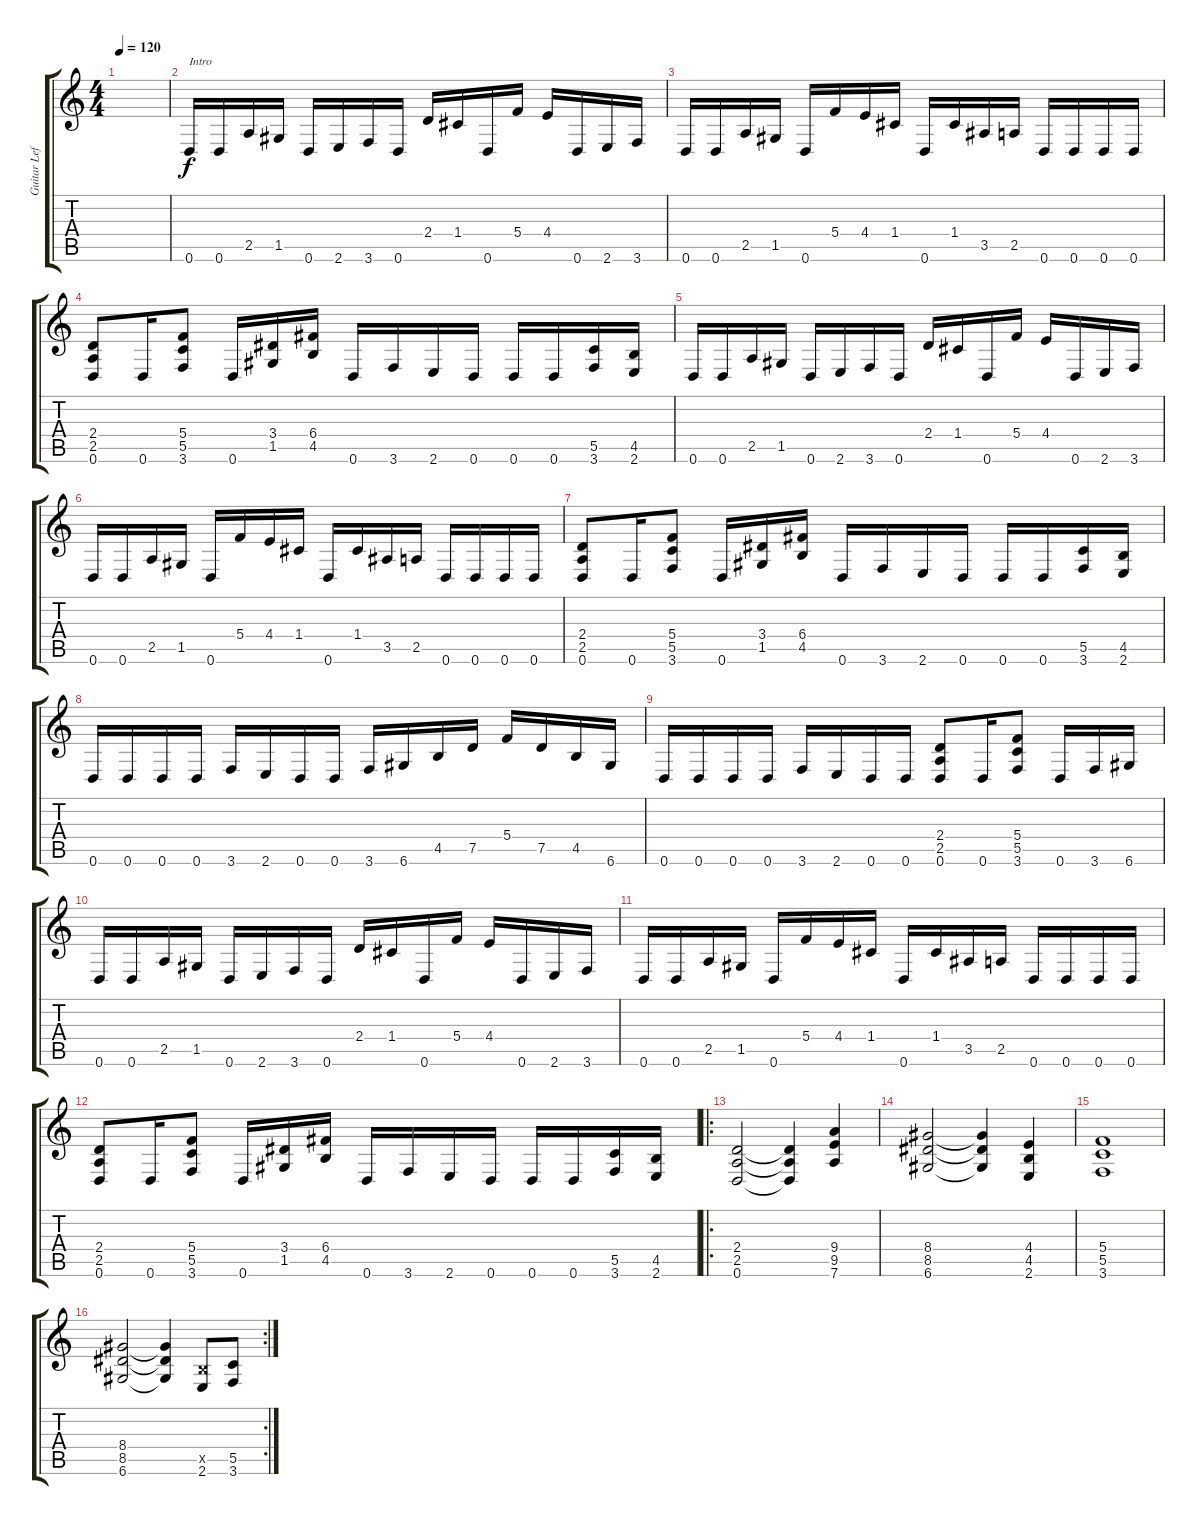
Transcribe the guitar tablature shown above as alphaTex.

\track ("Guitar Left" "Guitar Lef") {instrument overdrivenguitar}
\staff {score tabs}
\tuning (D4 A3 F3 C3 G2 D2) {hide}
\ts (4 4)
\tempo 120
\clef g2
\ks c
|
0.6.16{txt "Intro"} 0.6.16 2.5.16 1.5.16 0.6.16 2.6.16 3.6.16 0.6.16 2.4.16 1.4.16 0.6.16 5.4.16 4.4.16 0.6.16 2.6.16 3.6.16 |
0.6.16 0.6.16 2.5.16 1.5.16 0.6.16 5.4.16 4.4.16 1.4.16 0.6.16 1.4.16 3.5.16 2.5.16 0.6.16 0.6.16 0.6.16 0.6.16 |
(2.4 2.5 0.6).8 0.6.16 (5.4 5.5 3.6).8 0.6.16 (3.4 1.5).16 (6.4 4.5).16 0.6.16 3.6.16 2.6.16 0.6.16 0.6.16 0.6.16 (5.5 3.6).16 (4.5 2.6).16 |
0.6.16 0.6.16 2.5.16 1.5.16 0.6.16 2.6.16 3.6.16 0.6.16 2.4.16 1.4.16 0.6.16 5.4.16 4.4.16 0.6.16 2.6.16 3.6.16 |
0.6.16 0.6.16 2.5.16 1.5.16 0.6.16 5.4.16 4.4.16 1.4.16 0.6.16 1.4.16 3.5.16 2.5.16 0.6.16 0.6.16 0.6.16 0.6.16 |
(2.4 2.5 0.6).8 0.6.16 (5.4 5.5 3.6).8 0.6.16 (3.4 1.5).16 (6.4 4.5).16 0.6.16 3.6.16 2.6.16 0.6.16 0.6.16 0.6.16 (5.5 3.6).16 (4.5 2.6).16 |
0.6.16 0.6.16 0.6.16 0.6.16 3.6.16 2.6.16 0.6.16 0.6.16 3.6.16 6.6.16 4.5.16 7.5.16 5.4.16 7.5.16 4.5.16 6.6.16 |
0.6.16 0.6.16 0.6.16 0.6.16 3.6.16 2.6.16 0.6.16 0.6.16 (2.4 2.5 0.6).8 0.6.16 (5.4 5.5 3.6).8 0.6.16 3.6.16 6.6.16 |
0.6.16 0.6.16 2.5.16 1.5.16 0.6.16 2.6.16 3.6.16 0.6.16 2.4.16 1.4.16 0.6.16 5.4.16 4.4.16 0.6.16 2.6.16 3.6.16 |
0.6.16 0.6.16 2.5.16 1.5.16 0.6.16 5.4.16 4.4.16 1.4.16 0.6.16 1.4.16 3.5.16 2.5.16 0.6.16 0.6.16 0.6.16 0.6.16 |
(2.4 2.5 0.6).8 0.6.16 (5.4 5.5 3.6).8 0.6.16 (3.4 1.5).16 (6.4 4.5).16 0.6.16 3.6.16 2.6.16 0.6.16 0.6.16 0.6.16 (5.5 3.6).16 (4.5 2.6).16 |
\ro
(2.4 2.5 0.6).2 (2.4{t} 2.5{t} 0.6{t}).4 (9.4 9.5 7.6).4 |
(8.4 8.5 6.6).2 (8.4{t} 8.5{t} 6.6{t}).4 (4.4 4.5 2.6).4 |
(5.4 5.5 3.6).1 |
\rc 2
(8.4 8.5 6.6).2 (8.4{t} 8.5{t} 6.6{t}).4 (4.5{x} 2.6).8 (5.5 3.6).8
